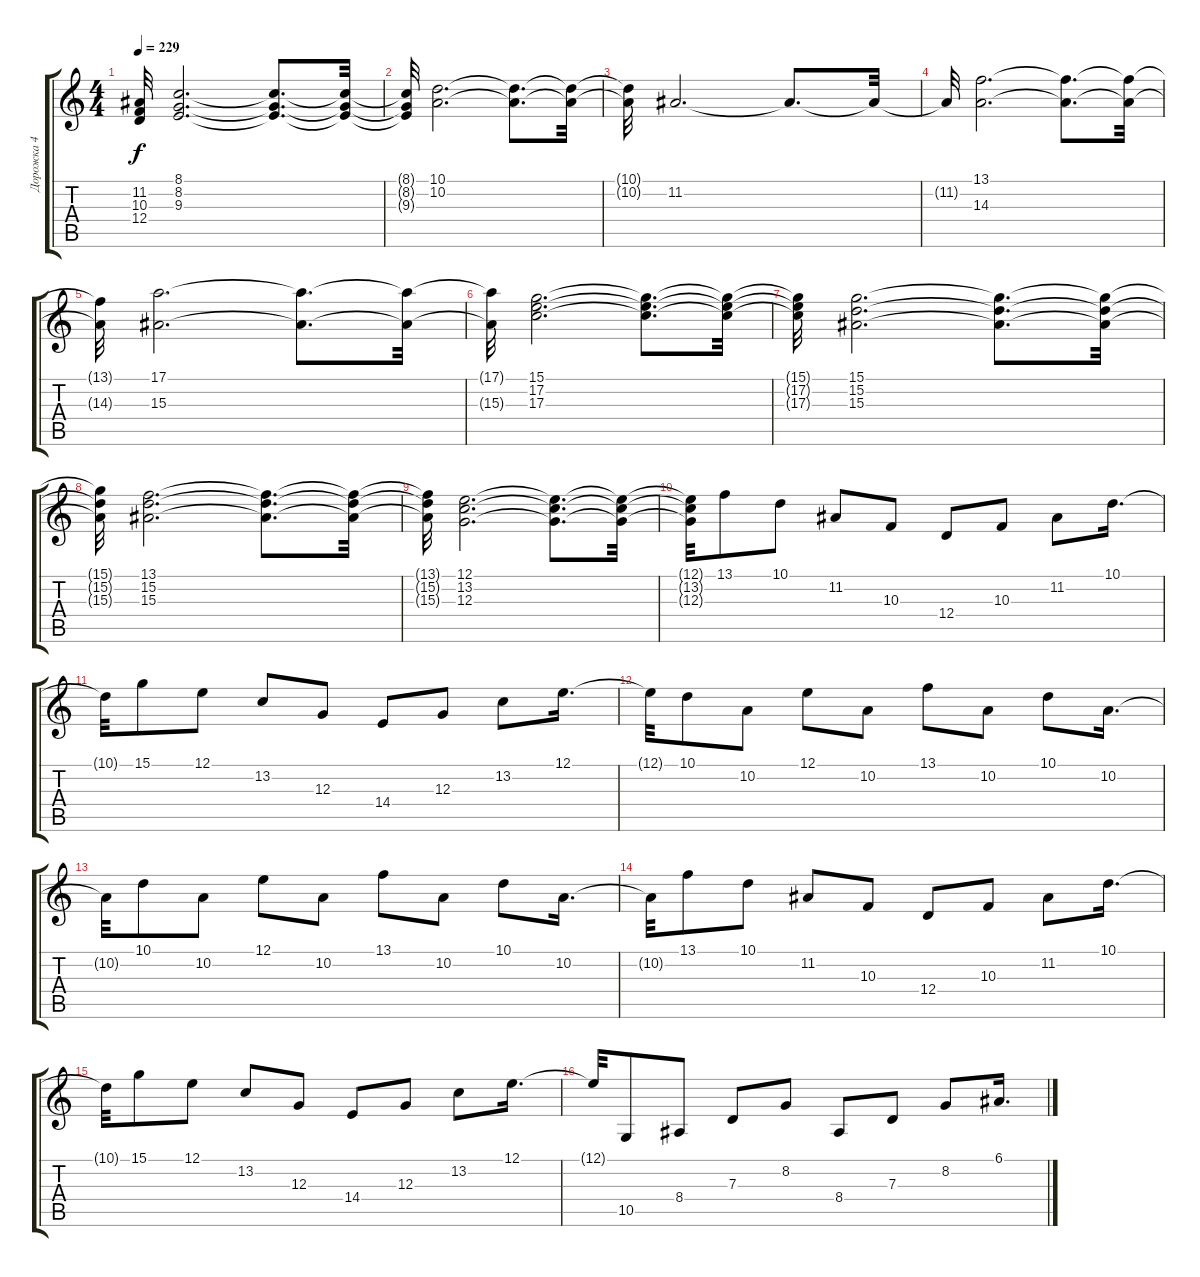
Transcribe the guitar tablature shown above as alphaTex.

\track ("Дорожка 4" "Дорожка 4") {instrument stringensemble1}
\staff {score tabs}
\tuning (E4 B3 G3 D3 A2 E2) {hide}
\ts (4 4)
\tempo 229
\clef g2
\ks c
(11.2{t} 10.3{t} 12.4{t}).32{dy f} (8.1 8.2 9.3).2{d} (8.1{t} 8.2{t} 9.3{t}).8{d} (8.1{t} 8.2{t} 9.3{t}).32 |
(8.1{t} 8.2{t} 9.3{t}).32 (10.1 10.2).2{d} (10.1{t} 10.2{t}).8{d} (10.1{t} 10.2{t}).32 |
(10.1{t} 10.2{t}).32 11.2.2{d} 11.2{t}.8{d} 11.2{t}.32 |
11.2{t}.32 (13.1 14.3).2{d} (13.1{t} 14.3{t}).8{d} (13.1{t} 14.3{t}).32 |
(13.1{t} 14.3{t}).32 (17.1 15.3).2{d} (17.1{t} 15.3{t}).8{d} (17.1{t} 15.3{t}).32 |
(17.1{t} 15.3{t}).32 (15.1 17.2 17.3).2{d} (15.1{t} 17.2{t} 17.3{t}).8{d} (15.1{t} 17.2{t} 17.3{t}).32 |
(15.1{t} 17.2{t} 17.3{t}).32 (15.1 15.2 15.3).2{d} (15.1{t} 15.2{t} 15.3{t}).8{d} (15.1{t} 15.2{t} 15.3{t}).32 |
(15.1{t} 15.2{t} 15.3{t}).32 (13.1 15.2 15.3).2{d} (13.1{t} 15.2{t} 15.3{t}).8{d} (13.1{t} 15.2{t} 15.3{t}).32 |
(13.1{t} 15.2{t} 15.3{t}).32 (12.1 13.2 12.3).2{d} (12.1{t} 13.2{t} 12.3{t}).8{d} (12.1{t} 13.2{t} 12.3{t}).32 |
(12.1{t} 13.2{t} 12.3{t}).32 13.1.8 10.1.8 11.2.8 10.3.8 12.4.8 10.3.8 11.2.8 10.1.16{d} |
10.1{t}.32 15.1.8 12.1.8 13.2.8 12.3.8 14.4.8 12.3.8 13.2.8 12.1.16{d} |
12.1{t}.32 10.1.8 10.2.8 12.1.8 10.2.8 13.1.8 10.2.8 10.1.8 10.2.16{d} |
10.2{t}.32 10.1.8 10.2.8 12.1.8 10.2.8 13.1.8 10.2.8 10.1.8 10.2.16{d} |
10.2{t}.32 13.1.8 10.1.8 11.2.8 10.3.8 12.4.8 10.3.8 11.2.8 10.1.16{d} |
10.1{t}.32 15.1.8 12.1.8 13.2.8 12.3.8 14.4.8 12.3.8 13.2.8 12.1.16{d} |
12.1{t}.32 10.5.8 8.4.8 7.3.8 8.2.8 8.4.8 7.3.8 8.2.8 6.1.16{d}
